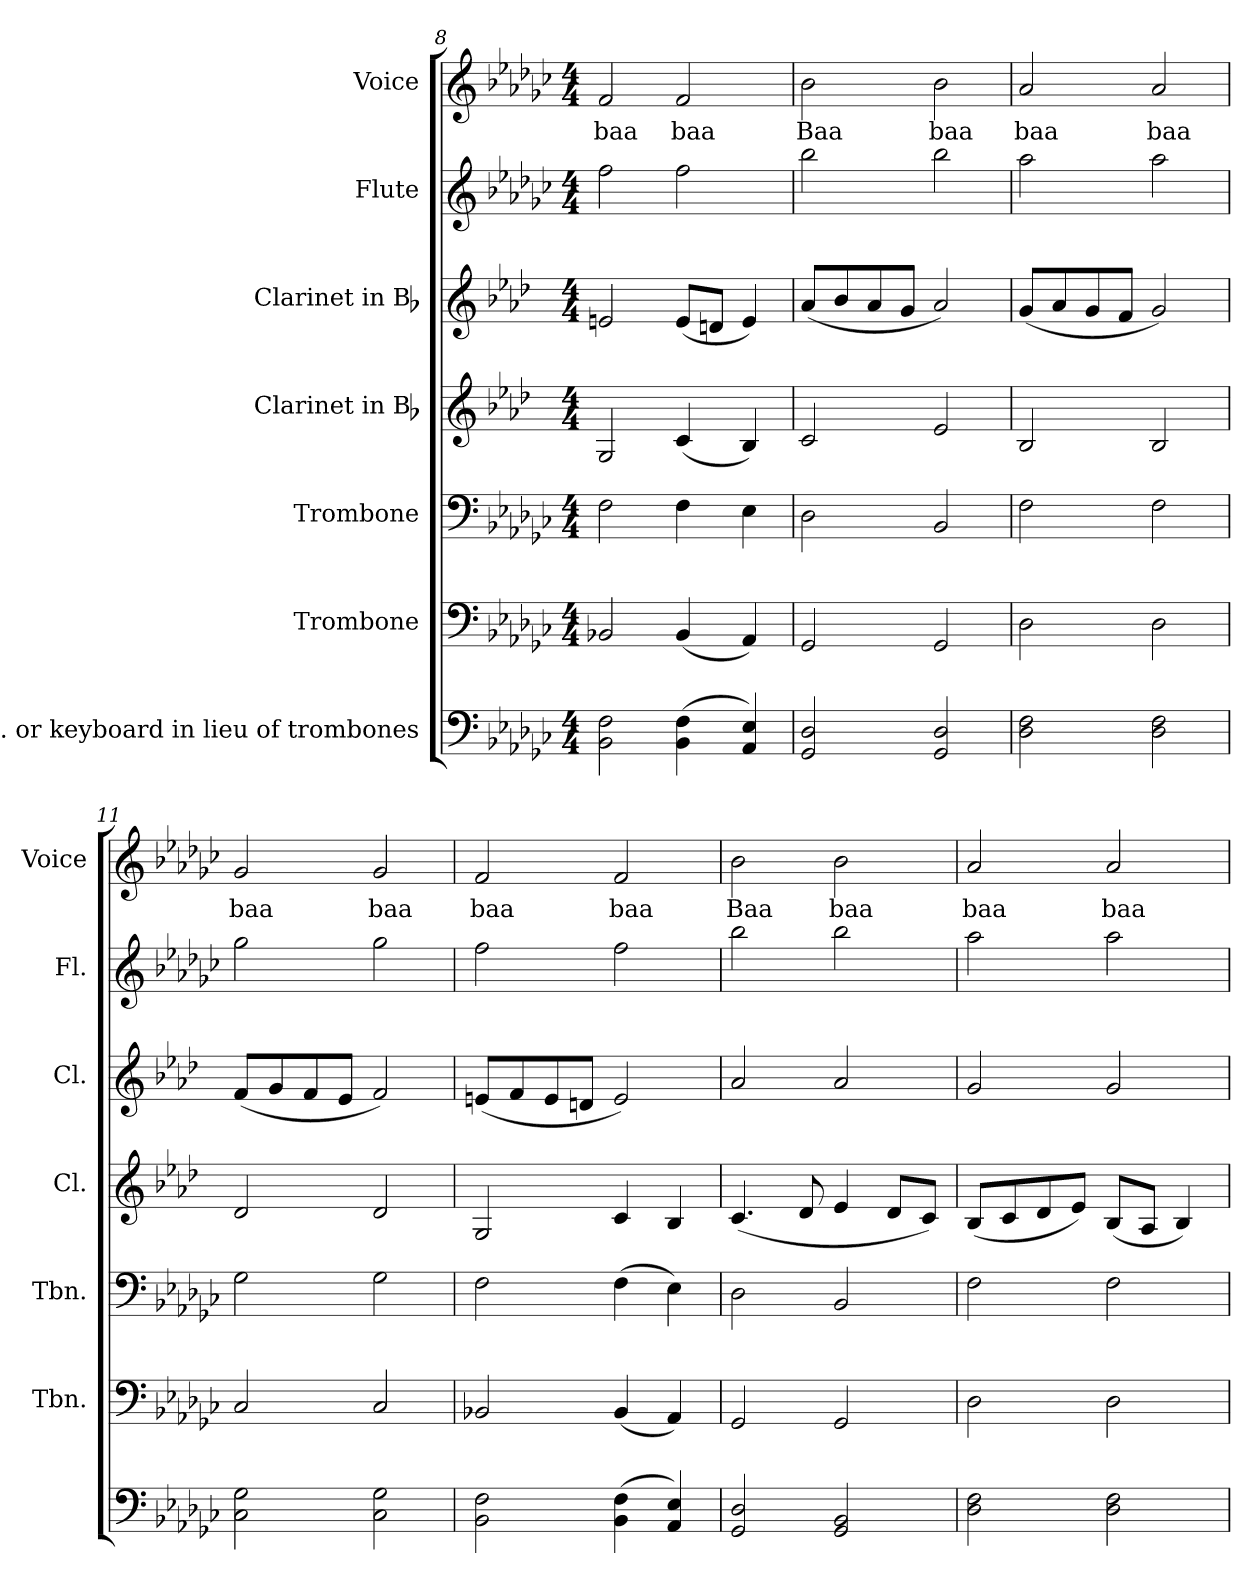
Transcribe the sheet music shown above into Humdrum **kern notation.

**kern	**kern	**kern	**kern	**kern	**kern	**kern	**text
*part7	*part6	*part5	*part4	*part3	*part2	*part1	*part1
*staff7	*staff6	*staff5	*staff4	*staff3	*staff2	*staff1	*staff1
*I"Synth. or keyboard in lieu of trombones	*I"Trombone	*I"Trombone	*I"Clarinet in Bb	*I"Clarinet in Bb	*I"Flute	*I"Voice	*
*	*I'Tbn.	*I'Tbn.	*I'Cl.	*I'Cl.	*I'Fl.	*I'Voice	*
!!LO:LB:g=z
*clefF4	*clefF4	*clefF4	*clefG2	*clefG2	*clefG2	*clefG2	*
*	*	*	*ITrd1c2	*ITrd1c2	*	*	*
*k[b-e-a-d-g-c-]	*k[b-e-a-d-g-c-]	*k[b-e-a-d-g-c-]	*k[b-e-a-d-g-c-]	*k[b-e-a-d-g-c-]	*k[b-e-a-d-g-c-]	*k[b-e-a-d-g-c-]	*
*G-:	*G-:	*G-:	*G-:	*G-:	*G-:	*G-:	*
*M4/4	*M4/4	*M4/4	*M4/4	*M4/4	*M4/4	*M4/4	*
=8	=8	=8	=8	=8	=8	=8	=8
!	!	!	!	!	!	!	!LO:LY:b:color=#000000
2BB-i\ 2Fi	2BB-Xi/	2Fi\	2Fi/	2dni/	2ffi\	2fi/	baa
!	!	!	!	!	!	!	!LO:LY:b:color=#000000
(4BB-i\ 4Fi	(4BB-i/	4Fi\	(4B-i/	(8di/L	2ffi\	2fi/	baa
.	.	.	.	8cni/J	.	.	.
4AA-i/ 4E-i)	4AA-i/)	4E-i\	4A-i/)	4di/)	.	.	.
=9	=9	=9	=9	=9	=9	=9	=9
!	!	!	!	!	!	!	!LO:LY:b:color=#000000
2GG-i/ 2D-i	2GG-i/	2D-i\	2B-i/	(8g-i/L	2bb-i\	2b-i\	Baa
.	.	.	.	8a-i/	.	.	.
.	.	.	.	8g-i/	.	.	.
.	.	.	.	8fi/J	.	.	.
!	!	!	!	!	!	!	!LO:LY:b:color=#000000
2GG-i/ 2D-i	2GG-i/	2BB-i/	2d-i/	2g-i/)	2bb-i\	2b-i\	baa
=10	=10	=10	=10	=10	=10	=10	=10
!	!	!	!	!	!	!	!LO:LY:b:color=#000000
2D-i\ 2Fi	2D-i\	2Fi\	2A-i/	(8fi/L	2aa-i\	2a-i/	baa
.	.	.	.	8g-i/	.	.	.
.	.	.	.	8fi/	.	.	.
.	.	.	.	8e-i/J	.	.	.
!	!	!	!	!	!	!	!LO:LY:b:color=#000000
2D-i\ 2Fi	2D-i\	2Fi\	2A-i/	2fi/)	2aa-i\	2a-i/	baa
=11	=11	=11	=11	=11	=11	=11	=11
!	!	!	!	!	!	!	!LO:LY:b:color=#000000
2C-i\ 2G-i	2C-i/	2G-i\	2c-i/	(8e-i/L	2gg-i\	2g-i/	baa
.	.	.	.	8fi/	.	.	.
.	.	.	.	8e-i/	.	.	.
.	.	.	.	8d-i/J	.	.	.
!	!	!	!	!	!	!	!LO:LY:b:color=#000000
2C-i\ 2G-i	2C-i/	2G-i\	2c-i/	2e-i/)	2gg-i\	2g-i/	baa
=12	=12	=12	=12	=12	=12	=12	=12
!	!	!	!	!	!	!	!LO:LY:b:color=#000000
2BB-i\ 2Fi	2BB-Xi/	2Fi\	2Fi/	(8dni/L	2ffi\	2fi/	baa
.	.	.	.	8e-i/	.	.	.
.	.	.	.	8di/	.	.	.
.	.	.	.	8cni/J	.	.	.
!	!	!	!	!	!	!	!LO:LY:b:color=#000000
(4BB-i\ 4Fi	(4BB-i/	(4Fi\	4B-i/	2di/)	2ffi\	2fi/	baa
4AA-i/ 4E-i)	4AA-i/)	4E-i\)	4A-i/	.	.	.	.
=13	=13	=13	=13	=13	=13	=13	=13
!	!	!	!	!	!	!	!LO:LY:b:color=#000000
2GG-i/ 2D-i	2GG-i/	2D-i\	(4.B-i/	2g-i/	2bb-i\	2b-i\	Baa
.	.	.	8c-i/	.	.	.	.
!	!	!	!	!	!	!	!LO:LY:b:color=#000000
2GG-i/ 2BB-i	2GG-i/	2BB-i/	4d-i/	2g-i/	2bb-i\	2b-i\	baa
.	.	.	8c-i/L	.	.	.	.
.	.	.	8B-i/J)	.	.	.	.
=14	=14	=14	=14	=14	=14	=14	=14
!	!	!	!	!	!	!	!LO:LY:b:color=#000000
2D-i\ 2Fi	2D-i\	2Fi\	(8A-i/L	2fi/	2aa-i\	2a-i/	baa
.	.	.	8B-i/	.	.	.	.
.	.	.	8c-i/	.	.	.	.
.	.	.	8d-i/J)	.	.	.	.
!	!	!	!	!	!	!	!LO:LY:b:color=#000000
2D-i\ 2Fi	2D-i\	2Fi\	(8A-i/L	2fi/	2aa-i\	2a-i/	baa
.	.	.	8G-i/J	.	.	.	.
.	.	.	4A-i/)	.	.	.	.
=	=	=	=	=	=	=	=
*-	*-	*-	*-	*-	*-	*-	*-
